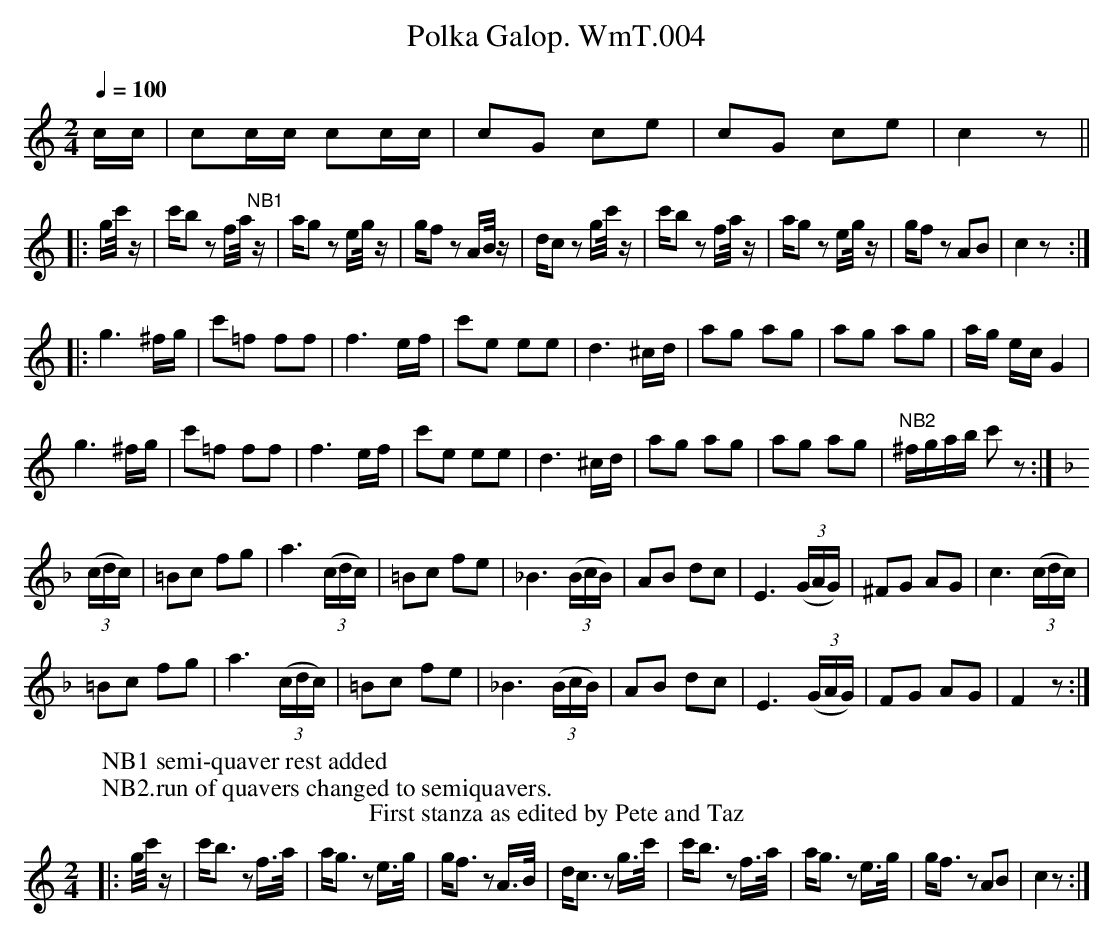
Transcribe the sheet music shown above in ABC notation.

X:1
T:Polka Galop. WmT.004
M:2/4
L:1/8
W:NB1 semi-quaver rest added
W:NB2.run of quavers changed to semiquavers.
Q:1/4=100
K:C
c/c/|cc/c/ cc/c/|cG ce|cG ce|c2 z||
|:g/c'// z/|c'/bz f/a//"^NB1" z/|a/g z e/g// z/|g/f z A/B// z/|d/c z g/c'// z/|\\
c'/b z f/a// z/|a/g z e/g// z/|g/f z AB|c2z:|
|:g3 ^f/g/|c'=f ff|f3e/f/|c'e ee|\\
d3 ^c/d/|ag ag|ag ag|a/g/ e/c/ G2|
g3 ^f/g/|c'=f ff|f3e/f/|c'e ee|\\
d3 ^c/d/|ag ag|ag ag|"^NB2"^f/g/a/b/ c'z:|
K:F
(3(c/d/c/)|=Bc fg|a3(3(c/d/c/)|=Bc fe|_B3 (3(B/c/B/)|\\
AB dc|E3 (3(G/A/G/)|^FG AG|c3 (3(c/d/c/)|
=Bc fg|a3(3(c/d/c/)|=Bc fe|_B3 (3(B/c/B/)|\\
AB dc|E3 (3(G/A/G/)|FG AG| F2z:|
T:First stanza as edited by Pete and Taz
K:C
|:g/c'// z/|c'<b z f/2>a/|a<g z e/>g/ |g<f z A/>B/ |d<c z g/>c'/ |\\
c'<b z f/>a/ |a<g z e/>g/ |g<f z AB|c2z:|
